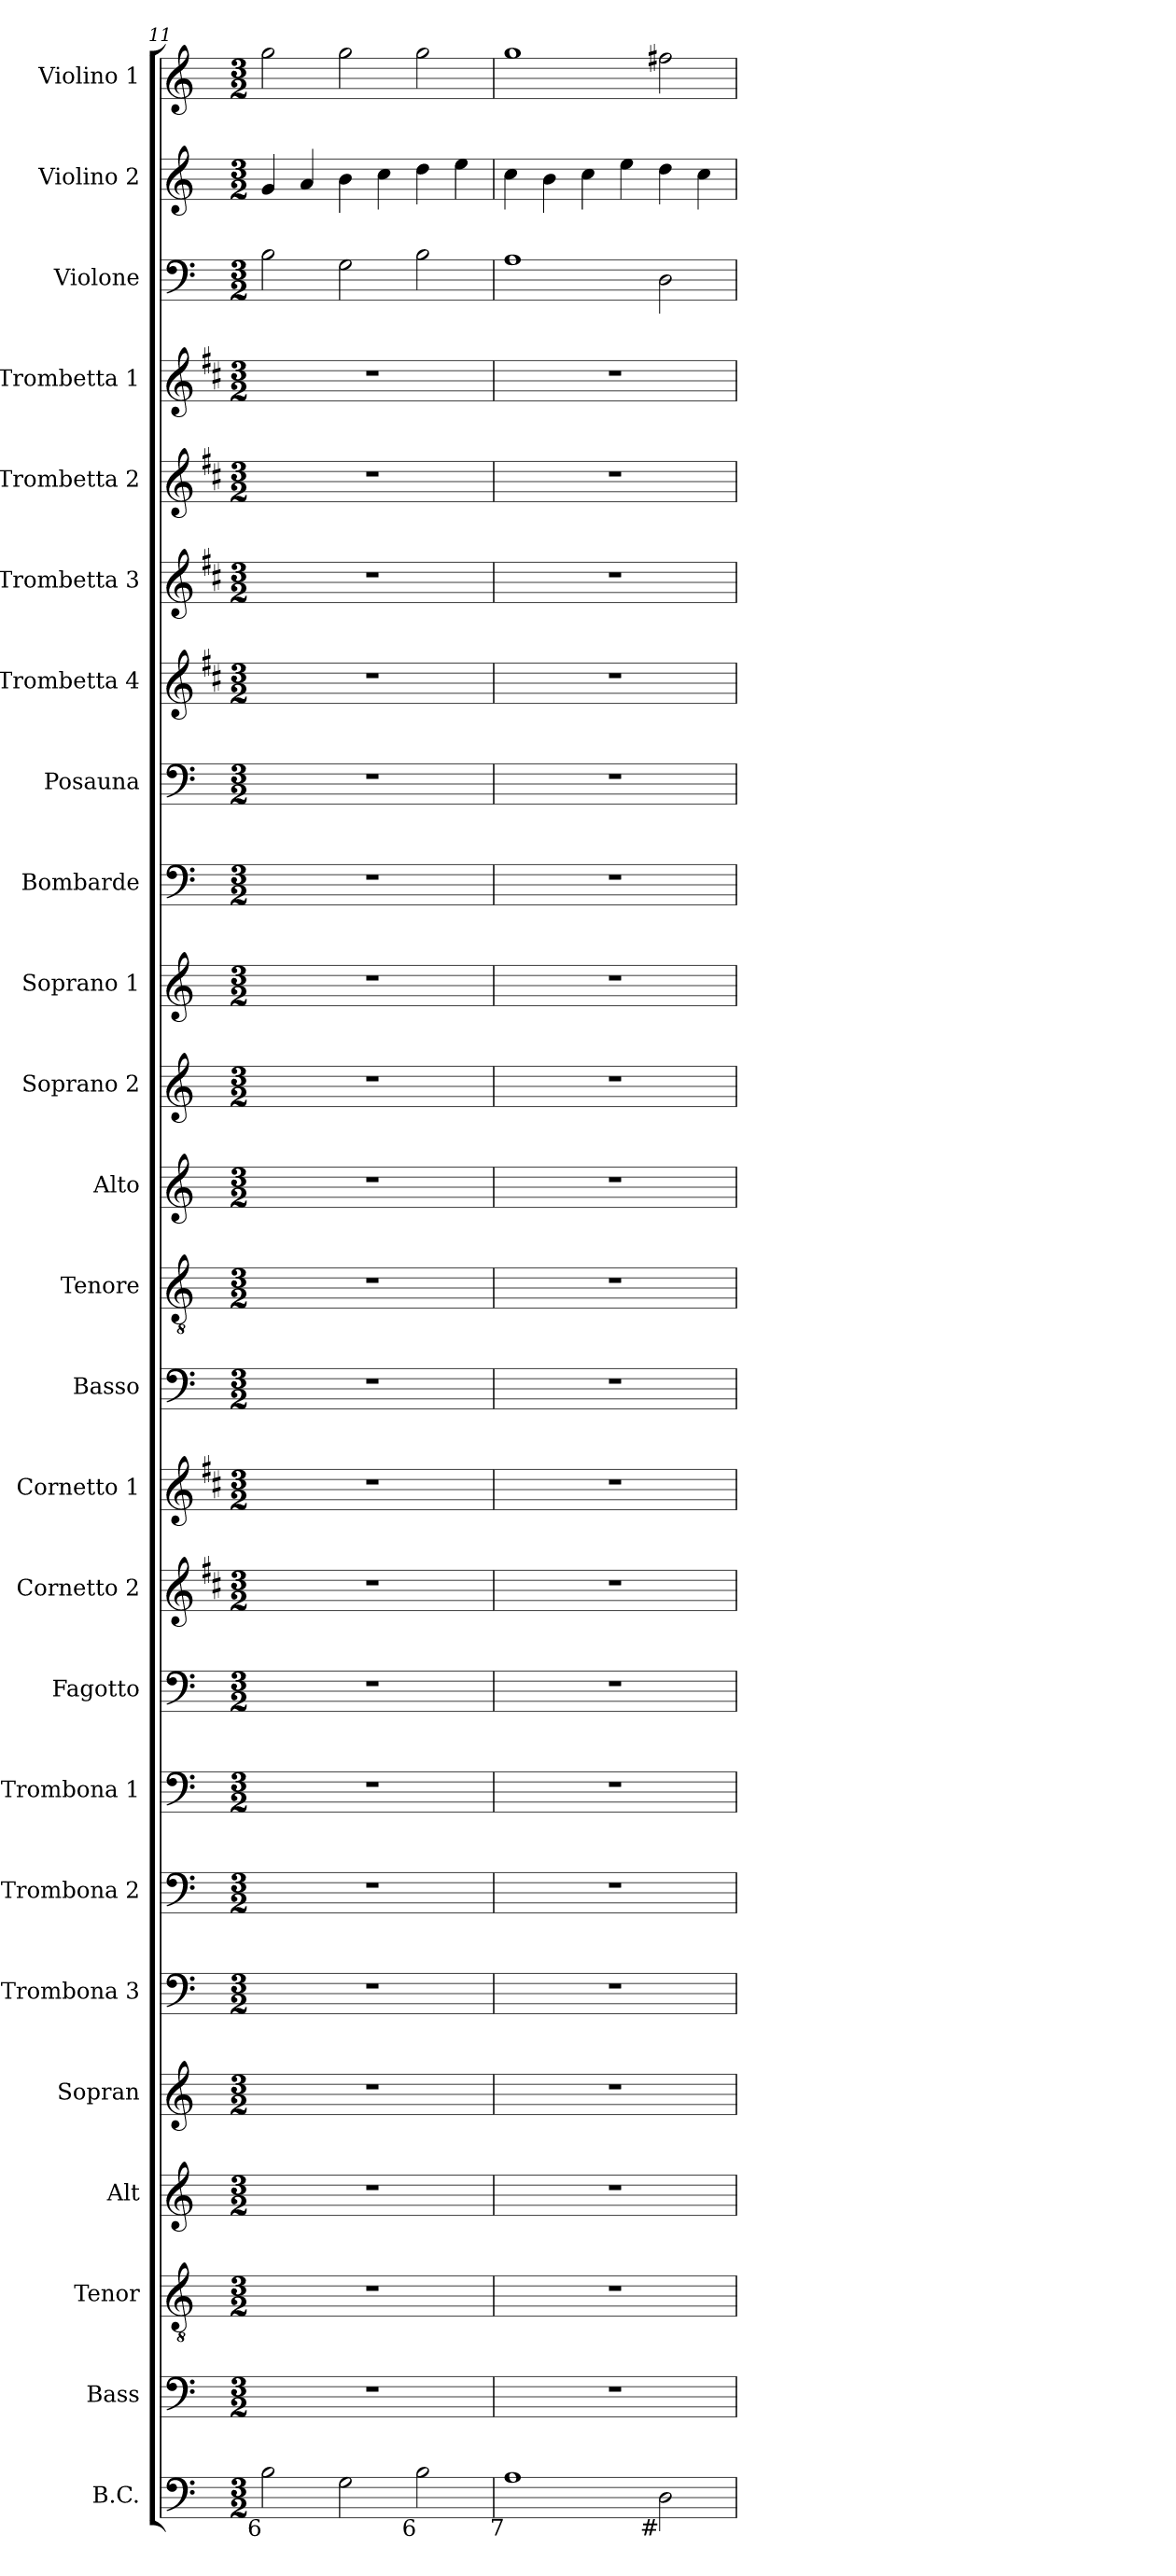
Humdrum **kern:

**kern	**kern	**kern	**kern	**kern	**kern	**kern	**kern	**kern	**kern	**kern	**kern	**kern	**kern	**kern	**kern	**kern	**kern	**kern	**kern	**kern	**kern	**kern	**kern	**kern
*part25	*part24	*part23	*part22	*part21	*part20	*part19	*part18	*part17	*part16	*part15	*part14	*part13	*part12	*part11	*part10	*part9	*part8	*part7	*part6	*part5	*part4	*part3	*part2	*part1
*staff25	*staff24	*staff23	*staff22	*staff21	*staff20	*staff19	*staff18	*staff17	*staff16	*staff15	*staff14	*staff13	*staff12	*staff11	*staff10	*staff9	*staff8	*staff7	*staff6	*staff5	*staff4	*staff3	*staff2	*staff1
*I"B.C.	*I"Bass	*I"Tenor	*I"Alt	*I"Sopran	*I"Trombona 3	*I"Trombona 2	*I"Trombona 1	*I"Fagotto	*I"Cornetto 2	*I"Cornetto 1	*I"Basso	*I"Tenore	*I"Alto	*I"Soprano 2	*I"Soprano 1	*I"Bombarde	*I"Posauna	*I"Trombetta 4	*I"Trombetta 3	*I"Trombetta 2	*I"Trombetta 1	*I"Violone	*I"Violino 2	*I"Violino 1
*I'B.C.	*I'B.	*I'T.	*I'A.	*I'S.	*I'Tbn. 2	*I'Tbn. 2	*I'Tbn. 1	*I'Fag.	*I'Cor. 2	*I'Cor. 1	*I'B.	*I'T.	*I'A.	*I'S.	*I'S.	*	*	*	*	*	*	*	*I'Vl. 2	*I'Vl. 1
*clefF4	*clefF4	*clefGv2	*clefG2	*clefG2	*clefF4	*clefF4	*clefF4	*clefF4	*clefG2	*clefG2	*clefF4	*clefGv2	*clefG2	*clefG2	*clefG2	*clefF4	*clefF4	*clefG2	*clefG2	*clefG2	*clefG2	*clefF4	*clefG2	*clefG2
*	*	*ITrd7c12	*	*	*	*	*	*	*ITrd1c2	*ITrd1c2	*	*ITrd7c12	*	*	*	*	*	*ITrd1c2	*ITrd1c2	*ITrd1c2	*ITrd1c2	*	*	*
*k[]	*k[]	*k[]	*k[]	*k[]	*k[]	*k[]	*k[]	*k[]	*k[]	*k[]	*k[]	*k[]	*k[]	*k[]	*k[]	*k[]	*k[]	*k[]	*k[]	*k[]	*k[]	*k[]	*k[]	*k[]
*C:	*C:	*C:	*C:	*C:	*C:	*C:	*C:	*C:	*C:	*C:	*C:	*C:	*C:	*C:	*C:	*C:	*C:	*C:	*C:	*C:	*C:	*C:	*C:	*C:
*M3/2	*M3/2	*M3/2	*M3/2	*M3/2	*M3/2	*M3/2	*M3/2	*M3/2	*M3/2	*M3/2	*M3/2	*M3/2	*M3/2	*M3/2	*M3/2	*M3/2	*M3/2	*M3/2	*M3/2	*M3/2	*M3/2	*M3/2	*M3/2	*M3/2
=11	=11	=11	=11	=11	=11	=11	=11	=11	=11	=11	=11	=11	=11	=11	=11	=11	=11	=11	=11	=11	=11	=11	=11	=11
!LO:TX:b:rj:t=6	!	!	!	!	!	!	!	!	!	!	!	!	!	!	!	!	!	!	!	!	!	!	!	!
!	!LO:N:vis=1	!LO:N:vis=1	!LO:N:vis=1	!LO:N:vis=1	!LO:N:vis=1	!LO:N:vis=1	!LO:N:vis=1	!LO:N:vis=1	!LO:N:vis=1	!LO:N:vis=1	!LO:N:vis=1	!LO:N:vis=1	!LO:N:vis=1	!LO:N:vis=1	!LO:N:vis=1	!LO:N:vis=1	!LO:N:vis=1	!LO:N:vis=1	!LO:N:vis=1	!LO:N:vis=1	!LO:N:vis=1	!	!	!
2Bi\	1.r	1.r	1.r	1.r	1.r	1.r	1.r	1.r	1.r	1.r	1.r	1.r	1.r	1.r	1.r	1.r	1.r	1.r	1.r	1.r	1.r	2Bi\	4gi/	2ggi\
.	.	.	.	.	.	.	.	.	.	.	.	.	.	.	.	.	.	.	.	.	.	.	4ai/	.
2Gi\	.	.	.	.	.	.	.	.	.	.	.	.	.	.	.	.	.	.	.	.	.	2Gi\	4bi\	2ggi\
.	.	.	.	.	.	.	.	.	.	.	.	.	.	.	.	.	.	.	.	.	.	.	4cci\	.
!LO:TX:b:rj:t=6	!	!	!	!	!	!	!	!	!	!	!	!	!	!	!	!	!	!	!	!	!	!	!	!
2Bi\	.	.	.	.	.	.	.	.	.	.	.	.	.	.	.	.	.	.	.	.	.	2Bi\	4ddi\	2ggi\
.	.	.	.	.	.	.	.	.	.	.	.	.	.	.	.	.	.	.	.	.	.	.	4eei\	.
=12	=12	=12	=12	=12	=12	=12	=12	=12	=12	=12	=12	=12	=12	=12	=12	=12	=12	=12	=12	=12	=12	=12	=12	=12
!LO:TX:b:rj:t=7	!	!	!	!	!	!	!	!	!	!	!	!	!	!	!	!	!	!	!	!	!	!	!	!
!	!LO:N:vis=1	!LO:N:vis=1	!LO:N:vis=1	!LO:N:vis=1	!LO:N:vis=1	!LO:N:vis=1	!LO:N:vis=1	!LO:N:vis=1	!LO:N:vis=1	!LO:N:vis=1	!LO:N:vis=1	!LO:N:vis=1	!LO:N:vis=1	!LO:N:vis=1	!LO:N:vis=1	!LO:N:vis=1	!LO:N:vis=1	!LO:N:vis=1	!LO:N:vis=1	!LO:N:vis=1	!LO:N:vis=1	!	!	!
1Ai	1.r	1.r	1.r	1.r	1.r	1.r	1.r	1.r	1.r	1.r	1.r	1.r	1.r	1.r	1.r	1.r	1.r	1.r	1.r	1.r	1.r	1Ai	4cci\	1ggi
.	.	.	.	.	.	.	.	.	.	.	.	.	.	.	.	.	.	.	.	.	.	.	4bi\	.
.	.	.	.	.	.	.	.	.	.	.	.	.	.	.	.	.	.	.	.	.	.	.	4cci\	.
.	.	.	.	.	.	.	.	.	.	.	.	.	.	.	.	.	.	.	.	.	.	.	4eei\	.
!LO:TX:b:rj:t=#	!	!	!	!	!	!	!	!	!	!	!	!	!	!	!	!	!	!	!	!	!	!	!	!
2Di\	.	.	.	.	.	.	.	.	.	.	.	.	.	.	.	.	.	.	.	.	.	2Di\	4ddi\	2ff#Xi\
.	.	.	.	.	.	.	.	.	.	.	.	.	.	.	.	.	.	.	.	.	.	.	4cci\	.
=	=	=	=	=	=	=	=	=	=	=	=	=	=	=	=	=	=	=	=	=	=	=	=	=
*-	*-	*-	*-	*-	*-	*-	*-	*-	*-	*-	*-	*-	*-	*-	*-	*-	*-	*-	*-	*-	*-	*-	*-	*-
